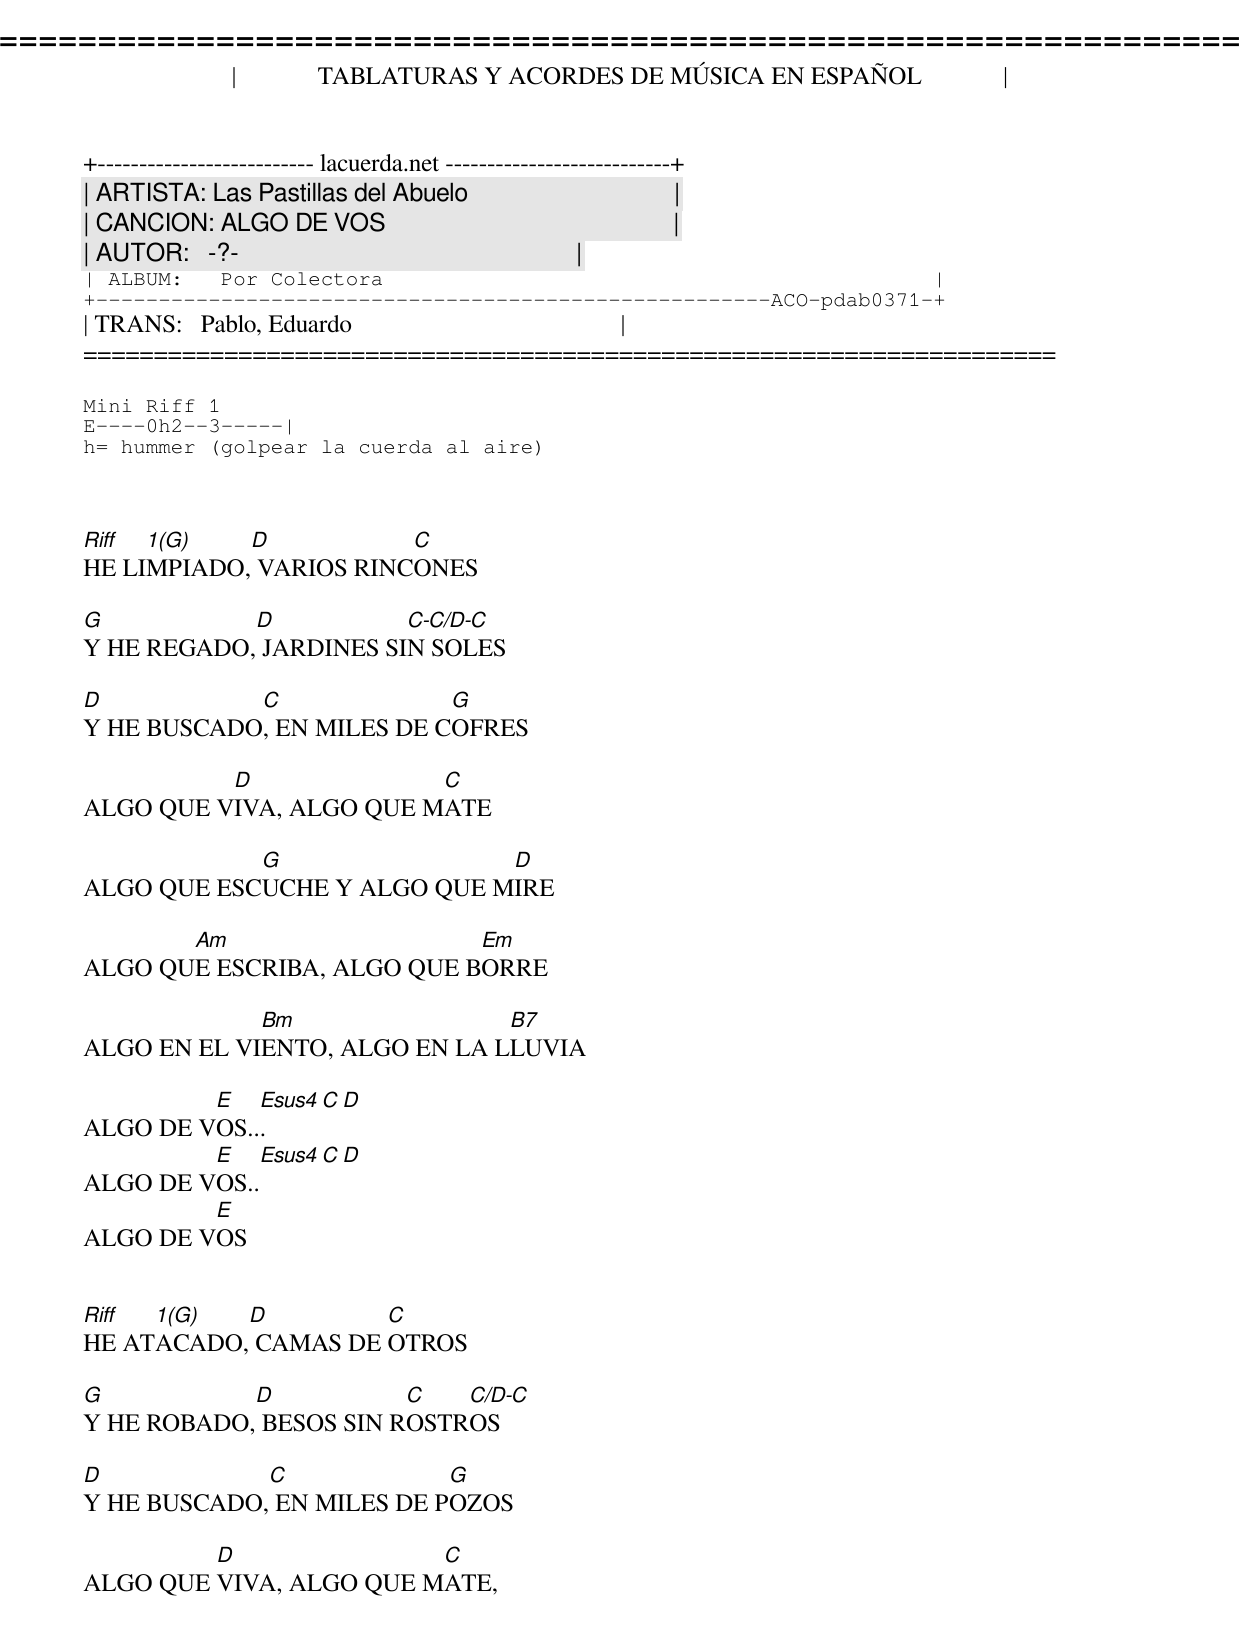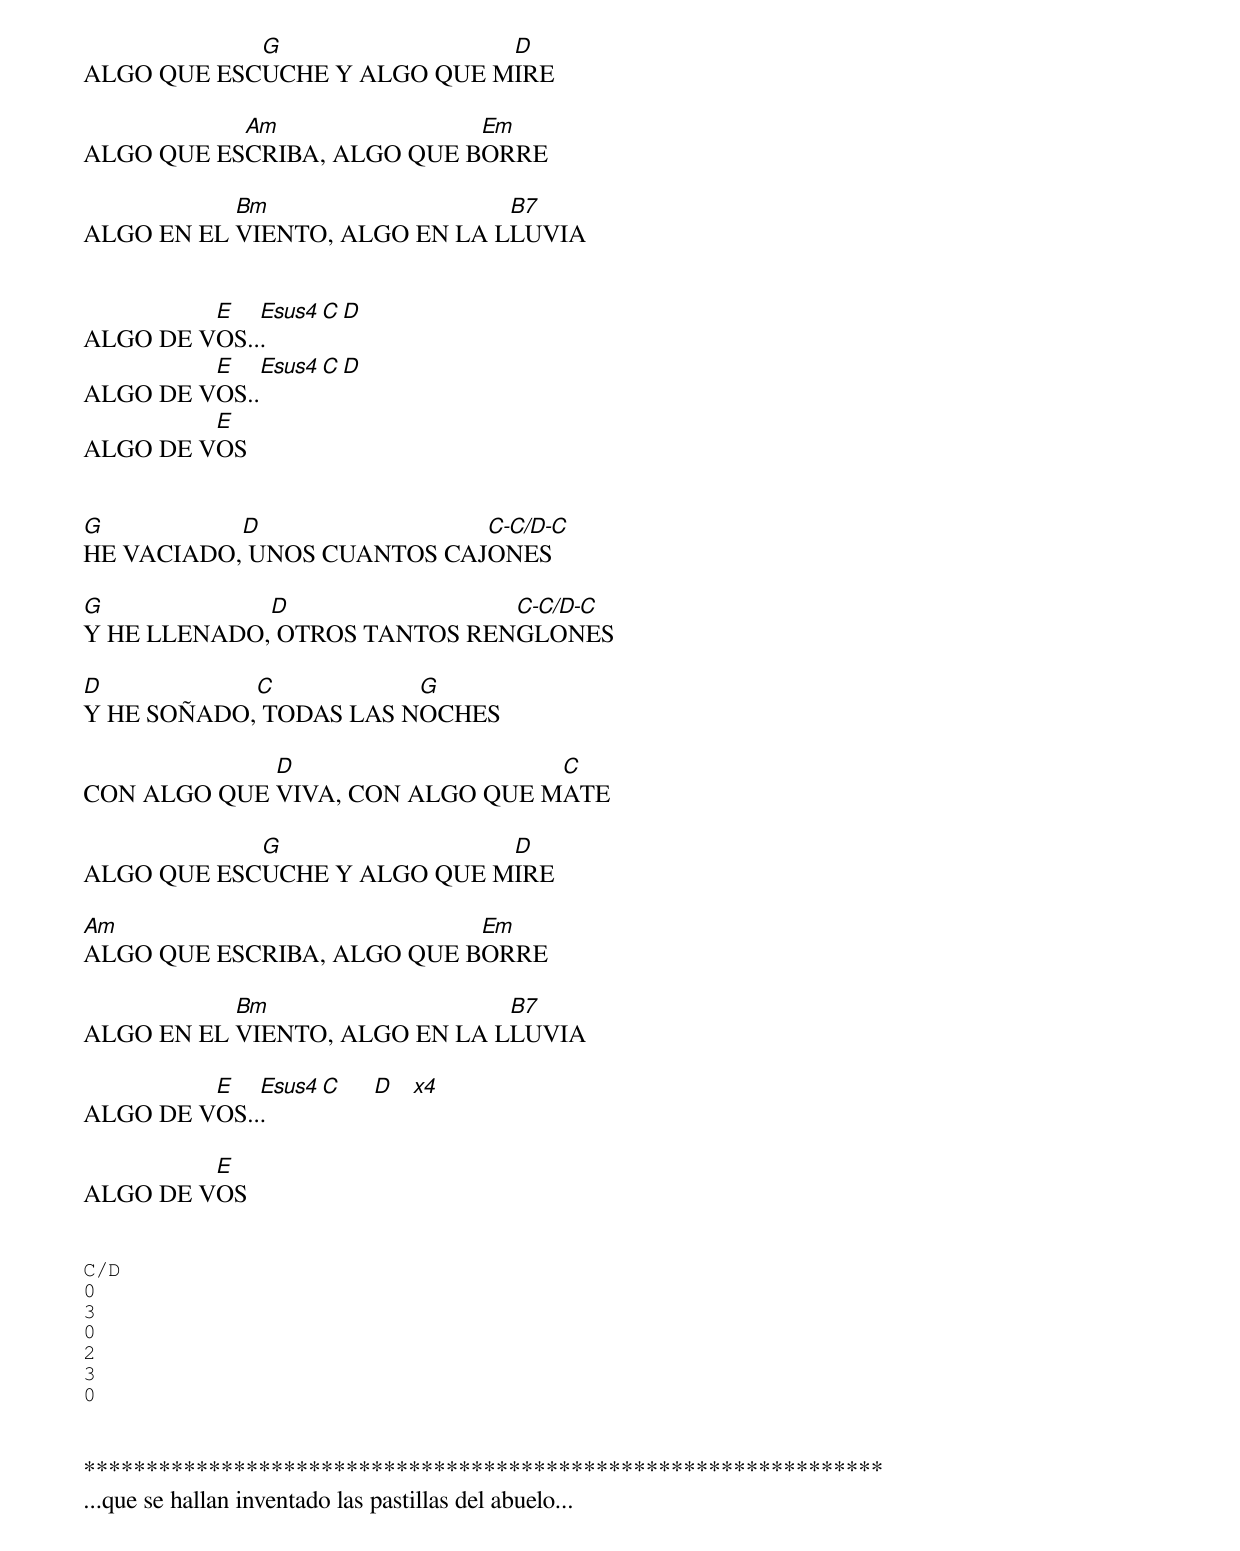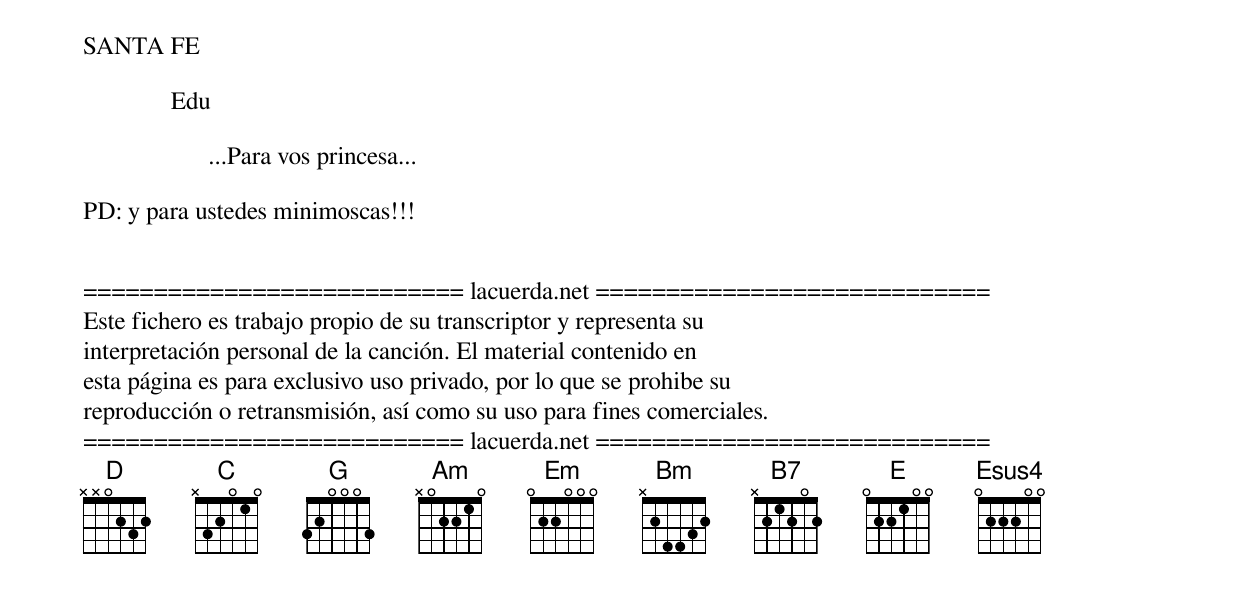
=====================================================================
|             TABLATURAS Y ACORDES DE MÚSICA EN ESPAÑOL             |
+-------------------------- lacuerda.net ---------------------------+
| ARTISTA: Las Pastillas del Abuelo                                 |
| CANCION: ALGO DE VOS                                              |
| AUTOR:   -?-                                                      |
| ALBUM:   Por Colectora                                            |
+------------------------------------------------------ACO-pdab0371-+
| TRANS:   Pablo, Eduardo                                           |
=====================================================================

Mini Riff 1
E----0h2--3-----|
h= hummer (golpear la cuerda al aire)



Riff 1(G)   D           C
HE LIMPIADO, VARIOS RINCONES

G           D           C-C/D-C
Y HE REGADO, JARDINES SIN SOLES

D           C              G
Y HE BUSCADO, EN MILES DE COFRES

          D              C
ALGO QUE VIVA, ALGO QUE MATE

            G                D
ALGO QUE ESCUCHE Y ALGO QUE MIRE

       Am                   Em
ALGO QUE ESCRIBA, ALGO QUE BORRE

             Bm                B7
ALGO EN EL VIENTO, ALGO EN LA LLUVIA

         E   Esus4   C    D
ALGO DE VOS...
         E   Esus4   C    D
ALGO DE VOS..
         E
ALGO DE VOS


Riff 1(G)  D         C
HE ATACADO, CAMAS DE OTROS

G           D           C   C/D-C
Y HE ROBADO, BESOS SIN ROSTROS

D            C             G
Y HE BUSCADO, EN MILES DE POZOS

         D               C
ALGO QUE VIVA, ALGO QUE MATE,

            G                D
ALGO QUE ESCUCHE Y ALGO QUE MIRE

           Am               Em
ALGO QUE ESCRIBA, ALGO QUE BORRE

           Bm                  B7
ALGO EN EL VIENTO, ALGO EN LA LLUVIA


         E   Esus4   C    D
ALGO DE VOS...
         E   Esus4   C    D
ALGO DE VOS..
         E
ALGO DE VOS


G          D                C-C/D-C
HE VACIADO, UNOS CUANTOS CAJONES

G            D                C-C/D-C
Y HE LLENADO, OTROS TANTOS RENGLONES

D           C           G
Y HE SOÑADO, TODAS LAS NOCHES

             D                   C
CON ALGO QUE VIVA, CON ALGO QUE MATE

            G                D
ALGO QUE ESCUCHE Y ALGO QUE MIRE

Am                          Em
ALGO QUE ESCRIBA, ALGO QUE BORRE

           Bm                  B7
ALGO EN EL VIENTO, ALGO EN LA LLUVIA

         E   Esus4   C    D
ALGO DE VOS...               [x4]

         E
ALGO DE VOS


C/D
0
3
0
2
3
0


****************************************************************
...que se hallan inventado las pastillas del abuelo...
SANTA FE

              Edu

                    ...Para vos princesa...

PD: y para ustedes minimoscas!!!


=========================== lacuerda.net ============================
Este fichero es trabajo propio de su transcriptor y representa su
interpretación personal de la canción. El material contenido en
esta página es para exclusivo uso privado, por lo que se prohibe su
reproducción o retransmisión, así como su uso para fines comerciales.
=========================== lacuerda.net ============================
